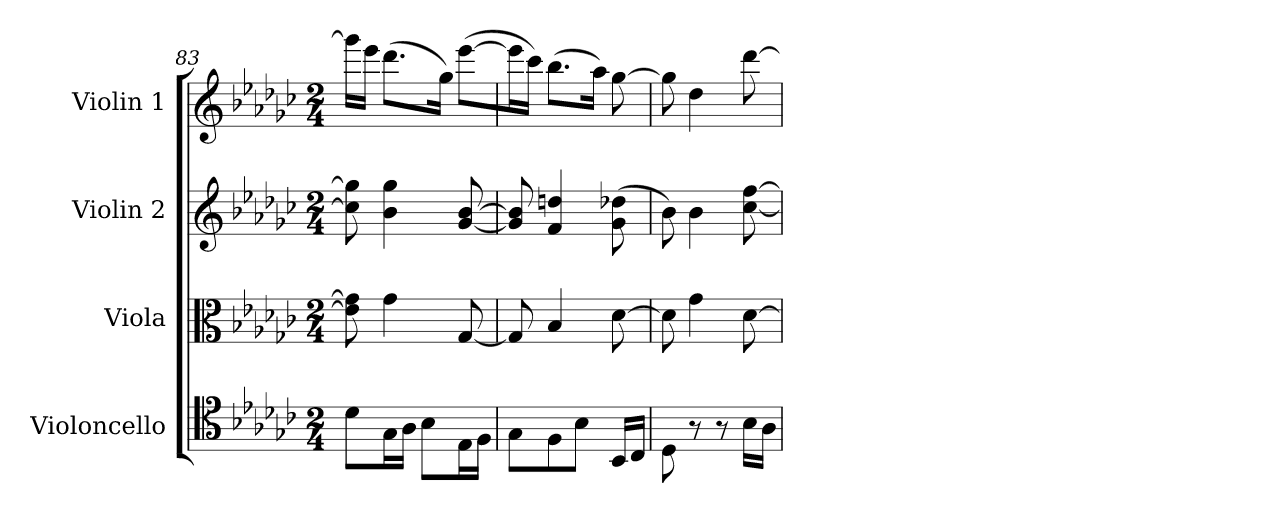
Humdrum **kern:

**kern	**kern	**kern	**kern
*part4	*part3	*part2	*part1
*staff4	*staff3	*staff2	*staff1
*I"Violoncello	*I"Viola	*I"Violin 2	*I"Violin 1
*I'Vc	*I'Vla	*I'Vln	*I'Vln
!!LO:LB:g=z
*clefC4	*clefC3	*clefG2	*clefG2
*k[b-e-a-d-g-c-]	*k[b-e-a-d-g-c-]	*k[b-e-a-d-g-c-]	*k[b-e-a-d-g-c-]
*M2/4	*M2/4	*M2/4	*M2/4
=83	=83	=83	=83
8d-\L	8e-\] 8g-\]	8cc-\] 8gg-\]	16ggg-\LL]
.	.	.	16eee-\JJ
16G-\L	4g-\	4b-\ 4gg-\	(8.ddd-\L
16A-\JJ	.	.	.
8B-\L	.	.	.
.	.	.	16gg-\Jk)
16E-\L	[8G-/	[8g-/ [8b-/	([8eee-\L
16F\JJ	.	.	.
=84	=84	=84	=84
8G-\L	8G-/]	8g-/] 8b-/]	16eee-\L]
.	.	.	16ccc-\JJ)
8F\	4B-/	4f/ 4ddn/	(8.bb-\L
8B-\J	.	.	.
.	.	.	16aa-\Jk)
16BB-/LL	[8d-\	(8g-\ 8dd-X\	[8gg-\
16C-/JJ	.	.	.
=85	=85	=85	=85
8D-\	8d-\]	8b-\)	8gg-\]
8r	4g-\	4b-\	4dd-\
8r	.	.	.
16B-\LL	[8d-\	[8cc-\ [8ff\	[8ddd-\
16A-\JJ	.	.	.
=	=	=	=
*-	*-	*-	*-
